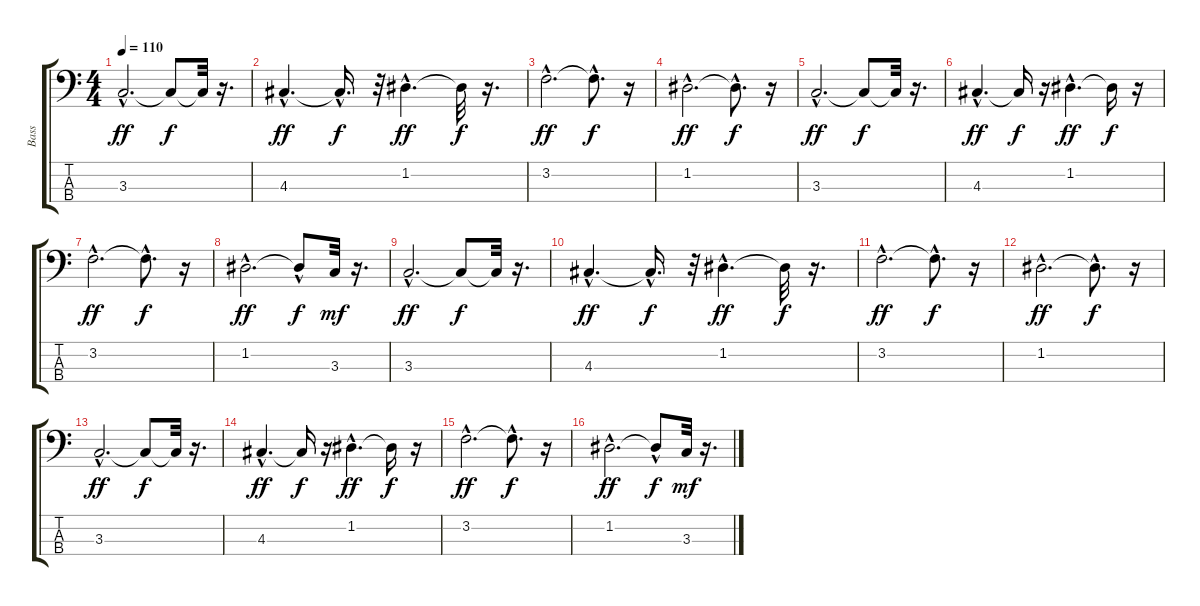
\track ("Bass" "Bass") {instrument electricbassfinger}
\staff {score tabs}
\tuning (G2 D2 A1 E1) {hide}
\ts (4 4)
\tempo 110
\clef f4
\ks c
3.3{hac}.2{d dy ff} 3.3{t}.8{dy f} 3.3{t}.32 r.16{d} |
4.3{hac}.4{d dy ff} 4.3{hac t}.16{d dy f} r.32 1.2{hac}.4{d dy ff} 1.2{t}.32{dy f} r.16{d} |
3.2{hac}.2{d dy ff} 3.2{hac t}.8{d dy f} r.16 |
1.2{hac}.2{d dy ff} 1.2{hac t}.8{d dy f} r.16 |
3.3{hac}.2{d dy ff} 3.3{t}.8{dy f} 3.3{t}.32 r.16{d} |
4.3{hac}.4{d dy ff} 4.3{t}.16{dy f} r.16 1.2{hac}.4{d dy ff} 1.2{t}.16{dy f} r.16 |
3.2{hac}.2{d dy ff} 3.2{hac t}.8{d dy f} r.16 |
1.2{hac}.2{d dy ff} 1.2{hac t}.8{dy f} 3.3.32{dy mf} r.16{d} |
3.3{hac}.2{d dy ff} 3.3{t}.8{dy f} 3.3{t}.32 r.16{d} |
4.3{hac}.4{d dy ff} 4.3{hac t}.16{d dy f} r.32 1.2{hac}.4{d dy ff} 1.2{t}.32{dy f} r.16{d} |
3.2{hac}.2{d dy ff} 3.2{hac t}.8{d dy f} r.16 |
1.2{hac}.2{d dy ff} 1.2{hac t}.8{d dy f} r.16 |
3.3{hac}.2{d dy ff} 3.3{t}.8{dy f} 3.3{t}.32 r.16{d} |
4.3{hac}.4{d dy ff} 4.3{t}.16{dy f} r.16 1.2{hac}.4{d dy ff} 1.2{t}.16{dy f} r.16 |
3.2{hac}.2{d dy ff} 3.2{hac t}.8{d dy f} r.16 |
1.2{hac}.2{d dy ff} 1.2{hac t}.8{dy f} 3.3.32{dy mf} r.16{d}
